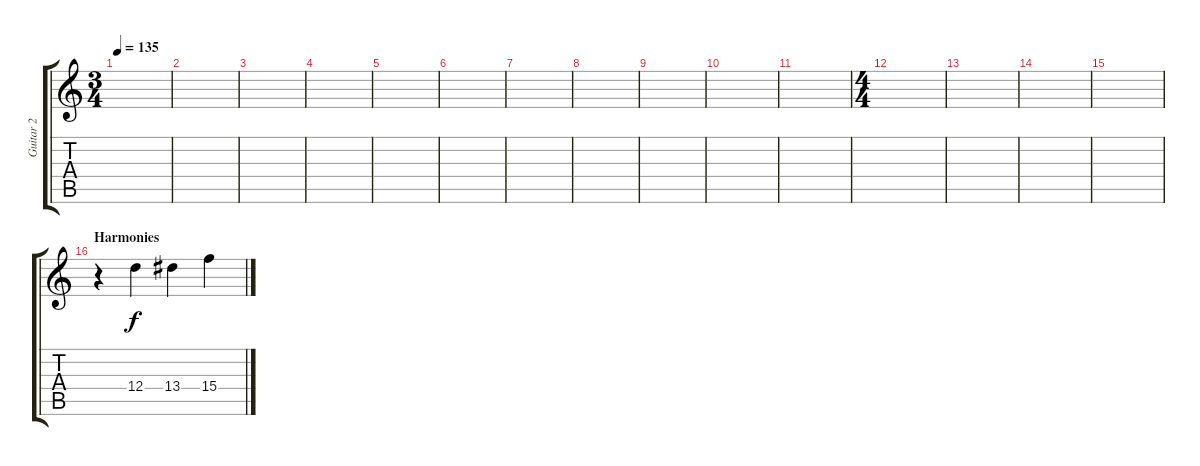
\track ("Guitar 2" "Guitar 2") {instrument distortionguitar}
\staff {score tabs}
\tuning (E4 B3 G3 D3 A2 D2) {hide}
\ts (3 4)
\tempo 135
\clef g2
\ks c
|
|
|
|
|
|
|
|
|
|
|
\ts (4 4)
|
|
|
|
\section ("" "Harmonies")
r.4{balance 2} 12.4.4 13.4.4 15.4.4
